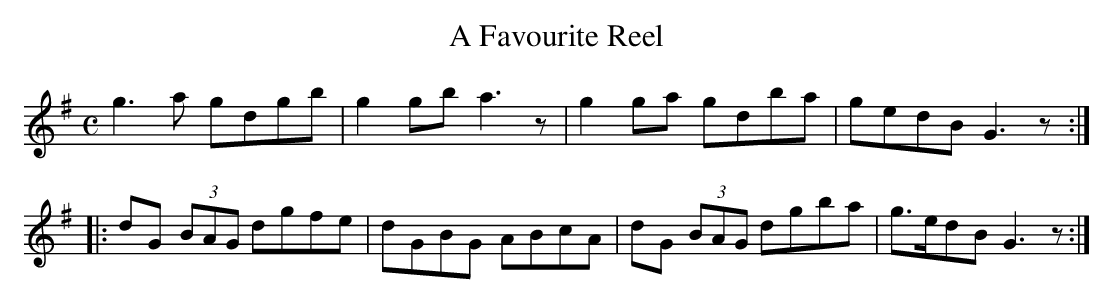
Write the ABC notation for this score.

X:1
T:Favourite Reel, A
M:C
L:1/8
K:G
g3a gdgb|g2 gb a3z|g2ga gdba|gedB G3z:|
|:dG (3BAG dgfe|dGBG ABcA|dG (3BAG dgba|g>edB G3z:|]
